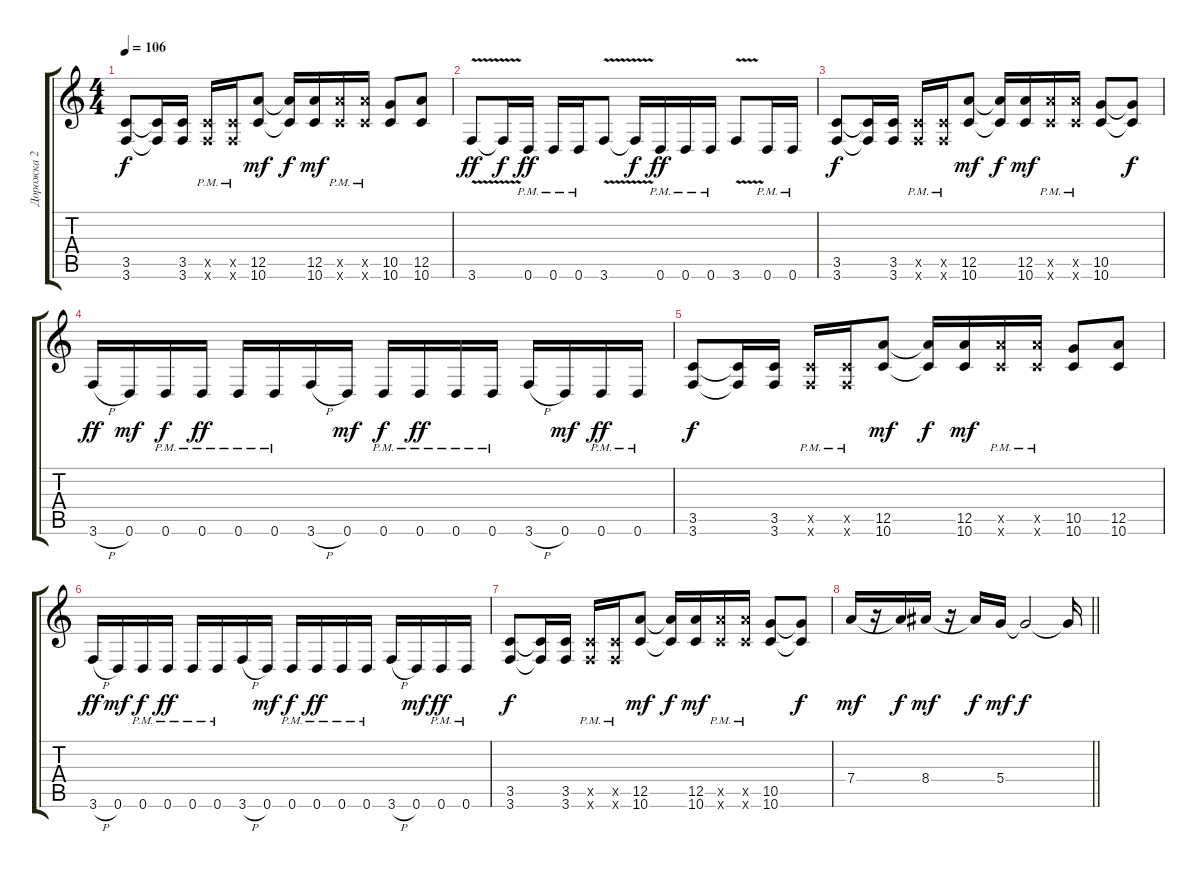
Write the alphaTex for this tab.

\track ("Дорожка 2" "Дорожка 2") {instrument distortionguitar}
\staff {score tabs}
\tuning (E4 B3 G3 D3 A2 D2) {hide}
\ts (4 4)
\tempo 106
\clef g2
\ks c
(3.5 3.6).8{dy f} (3.5{t} 3.6{t}).16 (3.5 3.6).16 (3.5{pm x} 3.6{pm x}).16 (3.5{pm x} 3.6{pm x}).16 (12.5 10.6).8{dy mf} (12.5{t} 10.6{t}).16{dy f} (12.5 10.6).16{dy mf} (12.5{pm x} 10.6{pm x}).16 (12.5{pm x} 10.6{pm x}).16 (10.5 10.6).8 (12.5 10.6).8 |
3.6{v}.8{dy ff} 3.6{t}.16{dy f} 0.6{pm}.16{dy ff} 0.6{pm}.16 0.6{pm}.16 3.6{v}.8 3.6{t}.16{dy f} 0.6{pm}.16{dy ff} 0.6{pm}.16 0.6{pm}.16 3.6{v}.8 0.6{pm}.16 0.6{pm}.16 |
(3.5 3.6).8{dy f} (3.5{t} 3.6{t}).16 (3.5 3.6).16 (3.5{pm x} 3.6{pm x}).16 (3.5{pm x} 3.6{pm x}).16 (12.5 10.6).8{dy mf} (12.5{t} 10.6{t}).16{dy f} (12.5 10.6).16{dy mf} (12.5{pm x} 10.6{pm x}).16 (12.5{pm x} 10.6{pm x}).16 (10.5 10.6).8 (10.5{t} 10.6{t}).8{dy f} |
3.6{h}.16{dy ff} 0.6.16{dy mf} 0.6{pm}.16{dy f} 0.6{pm}.16{dy ff} 0.6{pm}.16 0.6{pm}.16 3.6{h}.16 0.6.16{dy mf} 0.6{pm}.16{dy f} 0.6{pm}.16{dy ff} 0.6{pm}.16 0.6{pm}.16 3.6{h}.16 0.6.16{dy mf} 0.6{pm}.16{dy ff} 0.6{pm}.16 |
(3.5 3.6).8{dy f} (3.5{t} 3.6{t}).16 (3.5 3.6).16 (3.5{pm x} 3.6{pm x}).16 (3.5{pm x} 3.6{pm x}).16 (12.5 10.6).8{dy mf} (12.5{t} 10.6{t}).16{dy f} (12.5 10.6).16{dy mf} (12.5{pm x} 10.6{pm x}).16 (12.5{pm x} 10.6{pm x}).16 (10.5 10.6).8 (12.5 10.6).8 |
3.6{h}.16{dy ff} 0.6.16{dy mf} 0.6{pm}.16{dy f} 0.6{pm}.16{dy ff} 0.6{pm}.16 0.6{pm}.16 3.6{h}.16 0.6.16{dy mf} 0.6{pm}.16{dy f} 0.6{pm}.16{dy ff} 0.6{pm}.16 0.6{pm}.16 3.6{h}.16 0.6.16{dy mf} 0.6{pm}.16{dy ff} 0.6{pm}.16 |
(3.5 3.6).8{dy f} (3.5{t} 3.6{t}).16 (3.5 3.6).16 (3.5{pm x} 3.6{pm x}).16 (3.5{pm x} 3.6{pm x}).16 (12.5 10.6).8{dy mf} (12.5{t} 10.6{t}).16{dy f} (12.5 10.6).16{dy mf} (12.5{pm x} 10.6{pm x}).16 (12.5{pm x} 10.6{pm x}).16 (10.5 10.6).8 (10.5{t} 10.6{t}).8{dy f} |
\barLineRight lightlight
7.4.16{dy mf} r.16 7.4{t}.16{dy f} 8.4.16{dy mf} r.16 8.4{t}.16{dy f} 5.4.16{dy mf} 5.4{t}.2{dy f} 5.4{t}.16
